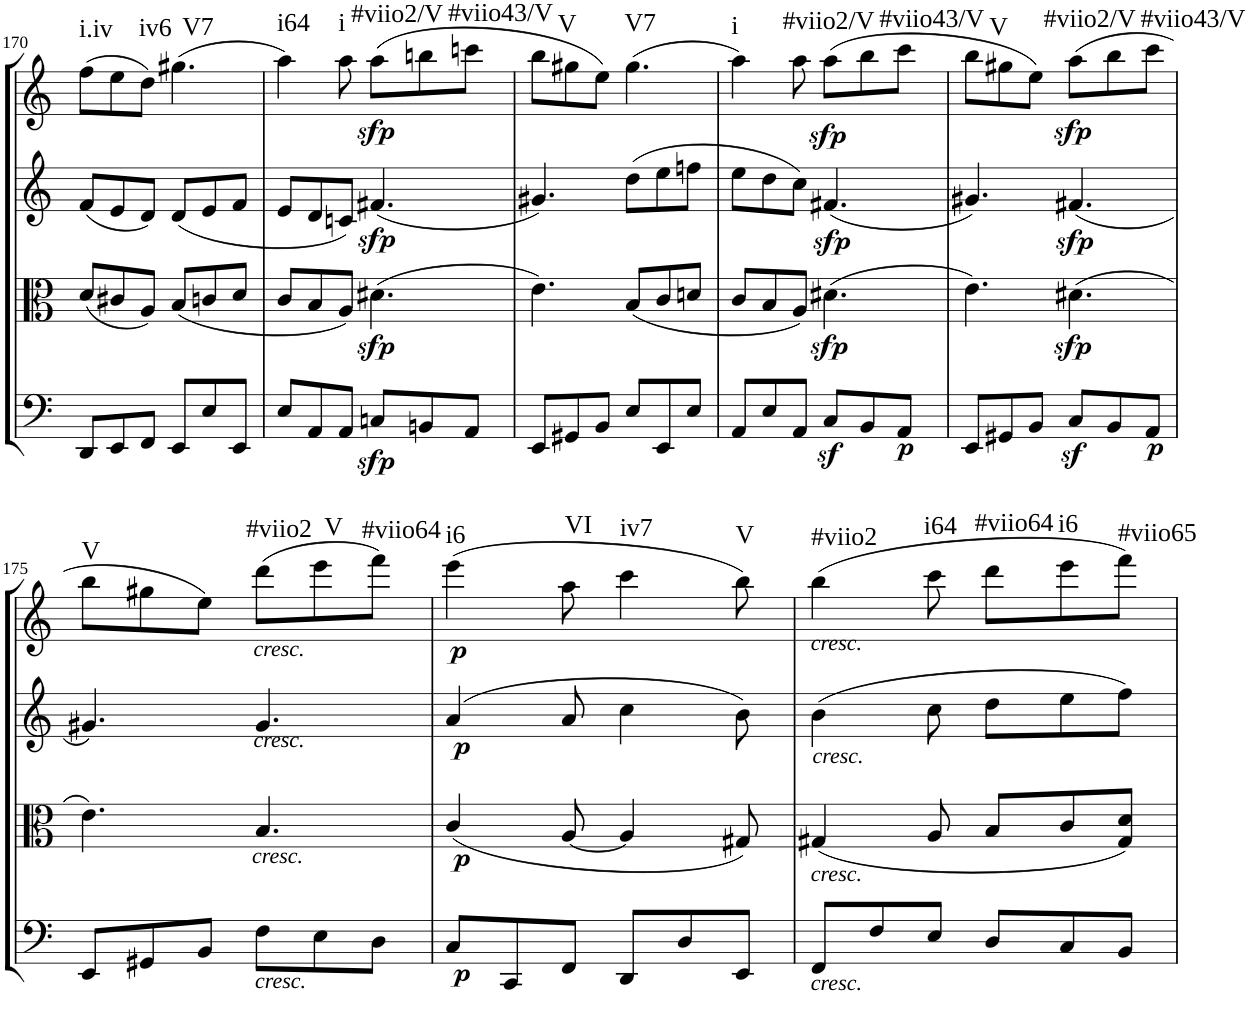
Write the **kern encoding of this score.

**kern	**dynam	**kern	**dynam	**kern	**dynam	**kern	**dynam	**harte
*part4	*part4	*part3	*part3	*part2	*part2	*part1	*part1	*part1
*staff4	*staff4	*staff3	*staff3	*staff2	*staff2	*staff1	*staff1	*
*I"Cello	*	*I"Viola	*	*I"2nd Violin	*	*I"1st Violin	*	*
*	*	*I'Vla	*	*I'Vln	*	*I'Vln	*	*
!!LO:PB:g=z
*clefF4	*	*clefC3	*	*clefG2	*	*clefG2	*	*
*k[]	*	*k[]	*	*k[]	*	*k[]	*	*
*M6/8	*	*M6/8	*	*M6/8	*	*M6/8	*	*
=170	=170	=170	=170	=170	=170	=170	=170	=170
!	!	!	!	!	!	!	!	!LO:H:kt=i.iv
8DD/L	.	(8d/L	.	(8f/L	.	(8ff\L	.	N
8EE/	.	8c#X/	.	8e/	.	8ee\	.	.
!	!	!	!	!	!	!	!	!LO:H:kt=iv6
8FF/J	.	8A/J)	.	8d/J)	.	8dd\J)	.	N
!	!	!	!	!	!	!	!	!LO:H:kt=V7
8EE/L	.	(8B/L	.	(8d/L	.	(4.gg#X\	.	N
8E/	.	8cn/	.	8e/	.	.	.	.
8EE/J	.	8d/J	.	8f/J	.	.	.	.
=171	=171	=171	=171	=171	=171	=171	=171	=171
!	!	!	!	!	!	!	!	!LO:H:kt=i64
8E/L	.	8c/L	.	8e/L	.	4aa\)	.	N
8AA/	.	8B/	.	8d/	.	.	.	.
!	!	!	!	!	!	!	!	!LO:H:kt=i
8AA/J	.	8A/J)	.	8cn/J)	.	8aa\	.	N
!	!LO:DY:b	!	!LO:DY:b	!	!LO:DY:b	!	!LO:DY:b	!LO:H:kt=#viio2/V
8Cn/L	sfp	(4.d#X\	sfp	(4.f#X/	sfp	(8aa\L	sfp	N
8BBn/	.	.	.	.	.	8bbn\	.	.
!	!	!	!	!	!	!	!	!LO:H:kt=#viio43/V
8AA/J	.	.	.	.	.	8cccn\J	.	N
=172	=172	=172	=172	=172	=172	=172	=172	=172
!	!	!	!	!	!	!	!	!LO:H:kt=V
8EE/L	.	4.e\)	.	4.g#X/)	.	8bb\L	.	N
8GG#X/	.	.	.	.	.	8gg#X\	.	.
8BB/J	.	.	.	.	.	8ee\J)	.	.
!	!	!	!	!	!	!	!	!LO:H:kt=V7
8E/L	.	(8B/L	.	(8dd\L	.	(4.gg#\	.	N
8EE/	.	8c/	.	8ee\	.	.	.	.
8E/J	.	8dn/J	.	8ffn\J	.	.	.	.
=173	=173	=173	=173	=173	=173	=173	=173	=173
!	!	!	!	!	!	!	!	!LO:H:kt=i
8AA/L	.	8c/L	.	8ee\L	.	4aa\)	.	N
8E/	.	8B/	.	8dd\	.	.	.	.
8AA/J	.	8A/J)	.	8cc\J)	.	8aa\	.	.
!	!	!	!LO:DY:b	!	!LO:DY:b	!	!LO:DY:b	!LO:H:kt=#viio2/V
8Cz</L	.	(4.d#X\	sfp	(4.f#X/	sfp	(8aa\L	sfp	N
8BB/	.	.	.	.	.	8bb\	.	.
!	!LO:DY:b	!	!	!	!	!	!	!LO:H:kt=#viio43/V
8AA/J	p	.	.	.	.	8ccc\J	.	N
=174	=174	=174	=174	=174	=174	=174	=174	=174
!	!	!	!	!	!	!	!	!LO:H:kt=V
8EE/L	.	4.e\)	.	4.g#X/)	.	8bb\L	.	N
8GG#X/	.	.	.	.	.	8gg#X\	.	.
8BB/J	.	.	.	.	.	8ee\J)	.	.
!	!	!	!LO:DY:b	!	!LO:DY:b	!	!LO:DY:b	!LO:H:kt=#viio2/V
8Cz</L	.	(4.d#X\	sfp	(4.f#X/	sfp	(8aa\L	sfp	N
8BB/	.	.	.	.	.	8bb\	.	.
!	!LO:DY:b	!	!	!	!	!	!	!LO:H:kt=#viio43/V
8AA/J	p	.	.	.	.	8ccc\J	.	N
!!LO:LB:g=z
=175	=175	=175	=175	=175	=175	=175	=175	=175
!	!	!	!	!	!	!	!	!LO:H:kt=V
8EE/L	.	4.e\)	.	4.g#X/)	.	8bb\L	.	N
8GG#X/	.	.	.	.	.	8gg#X\	.	.
8BB/J	.	.	.	.	.	8ee\J)	.	.
!	!	!	!	!	!	!LO:TX:b:i:t=cresc.	!	!
!	!	!	!	!LO:TX:a:i:t=cresc.	!	!	!	!
!	!	!LO:TX:b:i:t=cresc.	!	!	!	!	!	!
!LO:TX:b:i:t=cresc.	!	!	!	!	!	!	!	!LO:H:kt=#viio2
8F\L	.	4.B/	.	4.g#/	.	(8ddd\L	.	N
!	!	!	!	!	!	!	!	!LO:H:kt=V
8E\	.	.	.	.	.	8eee\	.	N
!	!	!	!	!	!	!	!	!LO:H:kt=#viio64
8D\J	.	.	.	.	.	8fff\J)	.	N
=176	=176	=176	=176	=176	=176	=176	=176	=176
!	!LO:DY:b	!	!LO:DY:b	!	!LO:DY:b	!	!LO:DY:b	!LO:H:kt=i6
8C/L	p	(4c/	p	(4a/	p	(4eee\	p	N
8CC/	.	.	.	.	.	.	.	.
!	!	!	!	!	!	!	!	!LO:H:kt=VI
8FF/J	.	[8A/	.	8a/	.	8aa\	.	N
!	!	!	!	!	!	!	!	!LO:H:kt=iv7
8DD/L	.	4A/]	.	4cc\	.	4ccc\	.	N
8D/	.	.	.	.	.	.	.	.
!	!	!	!	!	!	!	!	!LO:H:kt=V
8EE/J	.	8G#X/)	.	8b\)	.	8bb\)	.	N
=177	=177	=177	=177	=177	=177	=177	=177	=177
!	!	!	!	!	!	!LO:TX:a:i:t=cresc.	!	!
!	!	!	!	!LO:TX:b:i:t=cresc.	!	!	!	!
!	!	!LO:TX:b:i:t=cresc.	!	!	!	!	!	!
!LO:TX:b:i:t=cresc.	!	!	!	!	!	!	!	!LO:H:kt=#viio2
8FF/L	.	(4G#X/	.	(4b\	.	(4bb\	.	N
8F/	.	.	.	.	.	.	.	.
!	!	!	!	!	!	!	!	!LO:H:kt=i64
8E/J	.	8A/	.	8cc\	.	8ccc\	.	N
!	!	!	!	!	!	!	!	!LO:H:kt=#viio64
8D/L	.	8B/L	.	8dd\L	.	8ddd\L	.	N
!	!	!	!	!	!	!	!	!LO:H:kt=i6
8C/	.	8c/	.	8ee\	.	8eee\	.	N
!	!	!	!	!	!	!	!	!LO:H:kt=#viio65
8BB/J	.	8G#/ 8d/J)	.	8ff\J)	.	8fff\J)	.	N
=	=	=	=	=	=	=	=	=
*-	*-	*-	*-	*-	*-	*-	*-	*-
